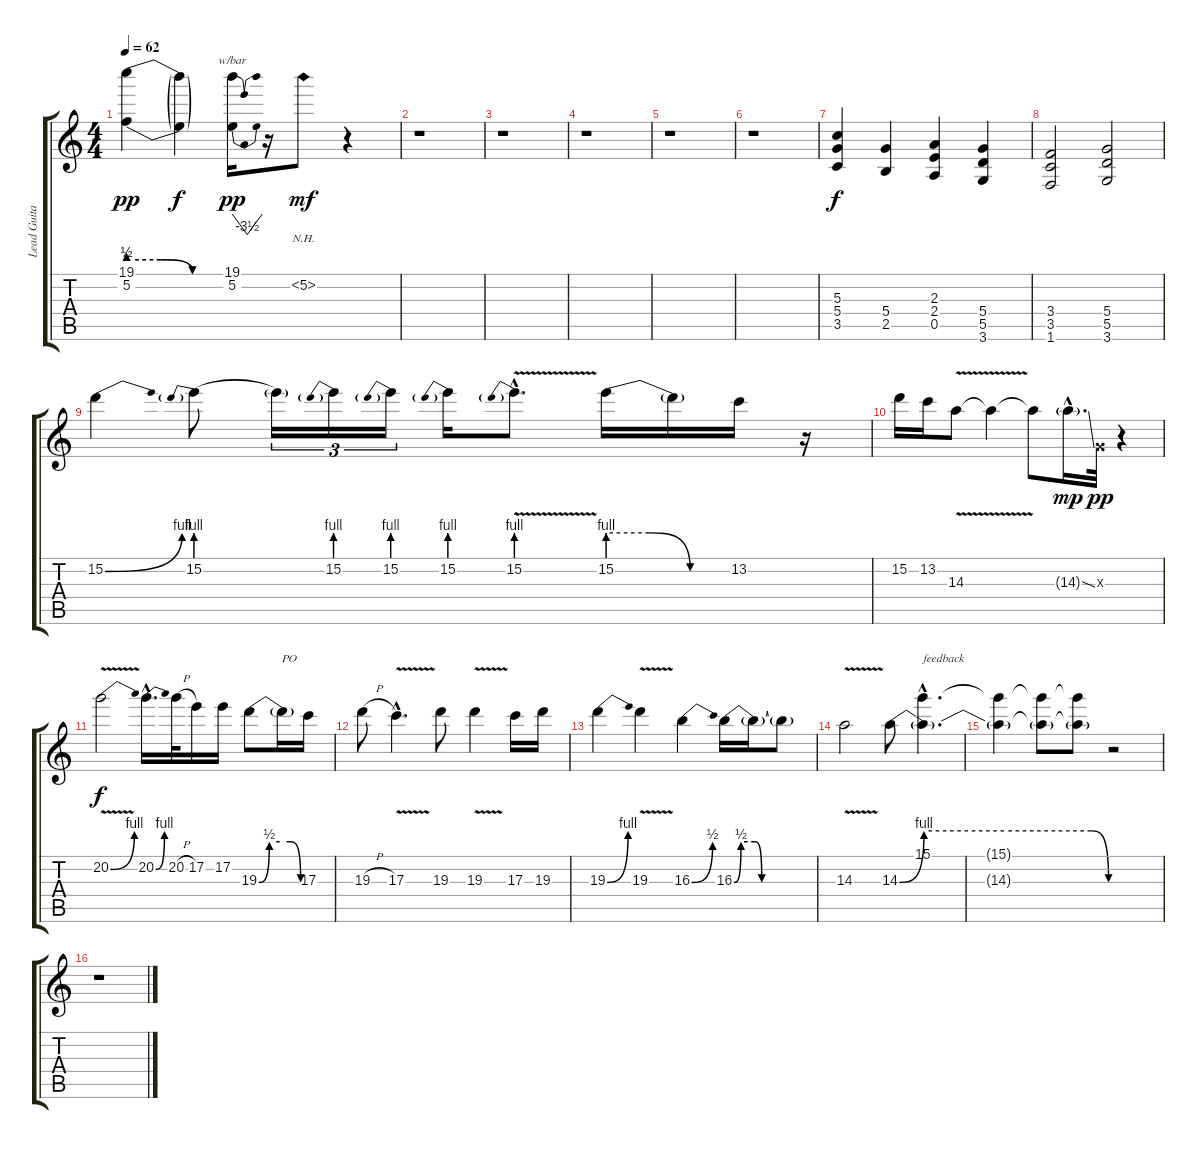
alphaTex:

\track ("Lead Guitar: Slash" "Lead Guita") {instrument distortionguitar}
\staff {score tabs}
\tuning (E4 B3 G3 D3 A2 E2) {hide}
\ts (4 4)
\tempo 62
\clef g2
\ks c
(19.1{be (custom 0 2 20 2 40 0 60 0)} 5.2{be (custom 0 2 20 2 40 0 60 0)}).4{dy pp} (19.1{t} 5.2{t}).4{dy f} (19.1 5.2).16{tbe (dip default 0 0 30 -14 60 0) dy pp} r.16 5.2{nh}.8{dy mf} r.4 |
r.1 |
r.1 |
r.1 |
r.1 |
r.1 |
(5.3 5.4 3.5).4{dy f} (5.4 2.5).4 (2.3 2.4 0.5).4 (5.4 5.5 3.6).4 |
(3.4 3.5 1.6).2 (5.4 5.5 3.6).2 |
15.2{be (bend 0 0 60 4)}.4 15.2{be (prebend 0 4 60 4)}.8 15.2{t}.16{tu (3 2)} 15.2{be (prebend 0 4 60 4)}.16{tu (3 2)} 15.2{be (prebend 0 4 60 4)}.16{tu (3 2)} 15.2{be (prebend 0 4 60 4)}.16 15.2{be (prebend 0 4 60 4) v hac}.8{d} 15.2{be (custom 0 4 20 4 40 0 60 0)}.16 15.2{t}.16 13.2.16 r.16 |
15.2.16 13.2.16 14.3{v}.8 14.3{t}.4 14.3{t}.8 14.3{ss g hac}.16{d dy mp} 0.3{x}.32{dy pp} r.4 |
20.2{be (bend 0 0 60 4) v}.2{dy f} 20.2{be (bend 0 0 60 4) hac}.16{d} 20.2{h}.32 17.2.16 17.2.16 19.3{be (custom 0 0 15 2 30 2 45 2 60 0)}.8 19.3{t}.16{txt "PO"} 17.3.16 |
19.3{h}.8 17.3{v hac}.4{d} 19.3.8 19.3{v}.4 17.3.16 19.3.16 |
19.3{be (bend 0 0 60 4)}.4 19.3{v}.4 16.3{be (bend 0 0 60 2)}.4 16.3{be (custom 0 0 5 2 15 2 20 0 45 0 60 0)}.16 16.3{t}.16 16.3{t}.8 |
14.3{v}.2 14.3{be (custom 0 0 7 4 30 4 55 4 60 0)}.8 (15.1{hac} 14.3{hac t}).4{d txt "feedback"} |
(15.1{t} 14.3{t}).4 (15.1{t} 14.3{t}).8 (15.1{t} 14.3{t}).8 r.2 |
r.1
